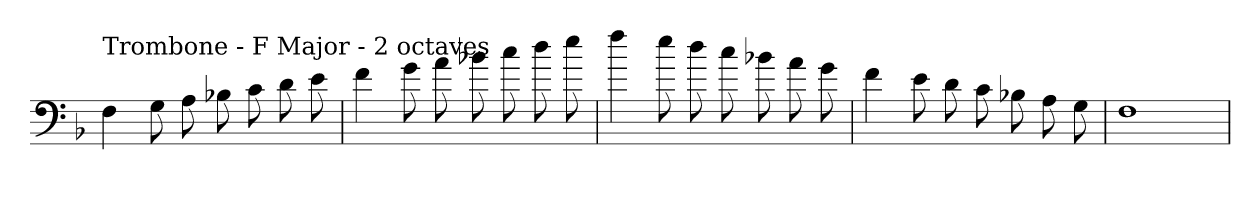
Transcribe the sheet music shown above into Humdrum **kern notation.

**kern
*part1
*staff1
*clefF4
*k[b-]
*F:
=
!LO:TX:a:t=Trombone - F Major - 2 octaves
4F
8G
8A
8B-X
8c
8d
8e
=
4f
8g
8a
8b-X
8cc
8dd
8ee
=
4ff
8ee
8dd
8cc
8b-X
8a
8g
=
4f
8e
8d
8c
8B-X
8A
8G
=
1F
=
*-
